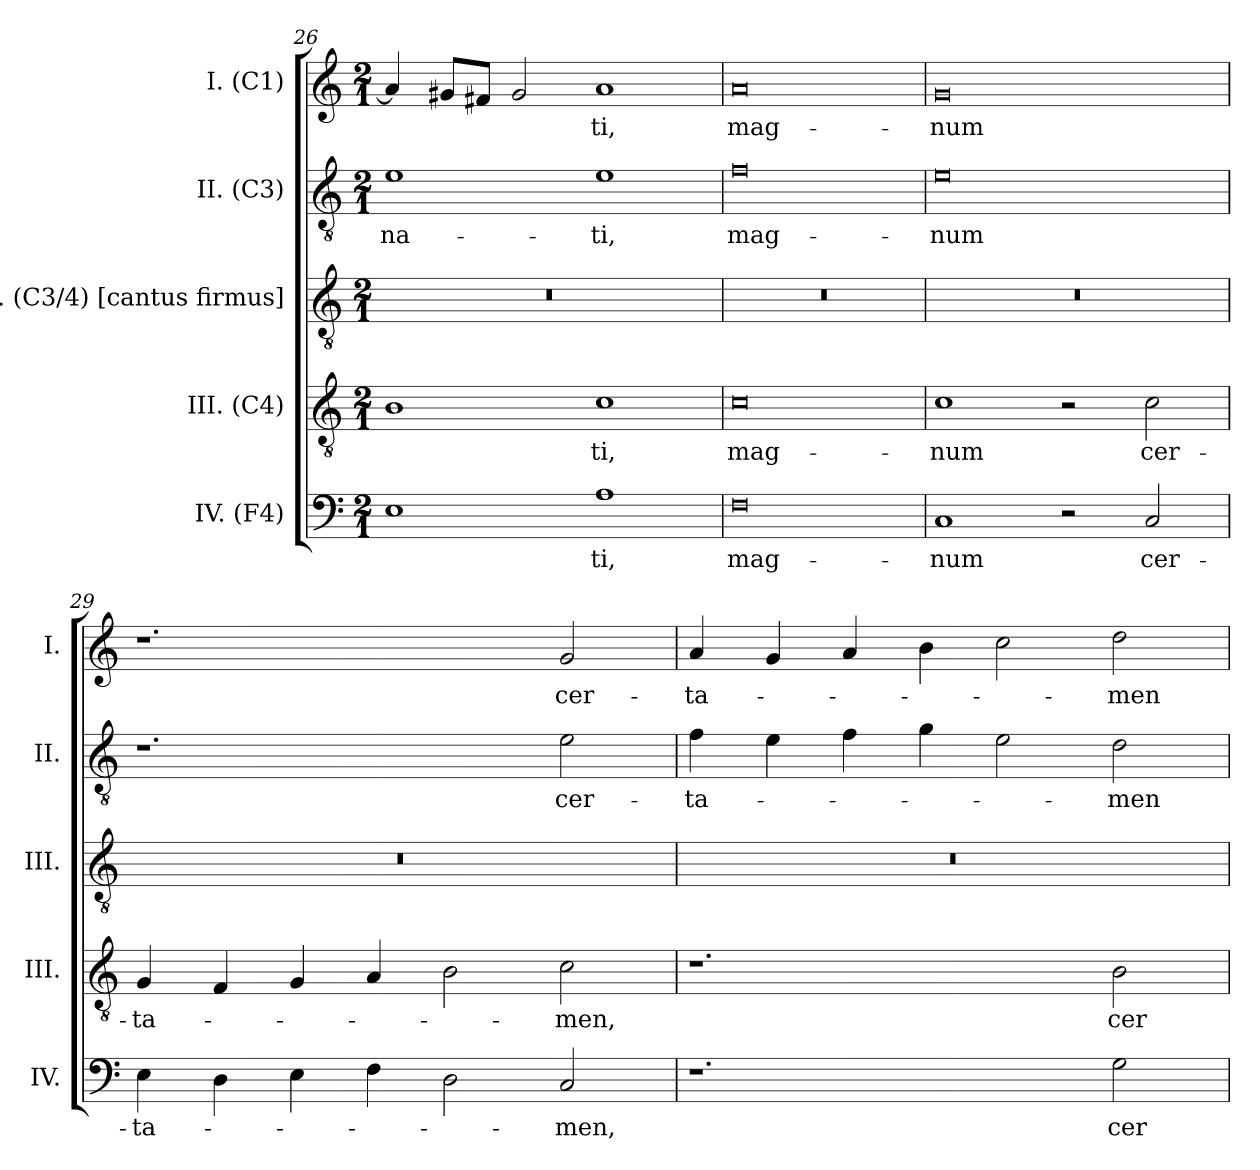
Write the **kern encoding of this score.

**kern	**text	**kern	**text	**kern	**kern	**text	**kern	**text
*part5	*part5	*part4	*part4	*part3	*part2	*part2	*part1	*part1
*staff5	*staff5	*staff4	*staff4	*staff3	*staff2	*staff2	*staff1	*staff1
*I"IV. (F4)	*	*I"III. (C4)	*	*I"III. (C3/4) [cantus firmus]	*I"II. (C3)	*	*I"I. (C1)	*
*I'IV.	*	*I'III.	*	*I'III.	*I'II.	*	*I'I.	*
*clefF4	*	*clefGv2	*	*clefGv2	*clefGv2	*	*clefG2	*
*	*	*ITrd7c12	*	*ITrd7c12	*	*	*	*
*k[]	*	*k[]	*	*k[]	*k[]	*	*k[]	*
*C:	*	*C:	*	*C:	*C:	*	*C:	*
*M2/1	*	*M2/1	*	*M2/1	*M2/1	*	*M2/1	*
=26	=26	=26	=26	=26	=26	=26	=26	=26
!	!	!	!	!LO:N:vis=1	!	!	!	!
!	!	!	!	!	!	!LO:LY:b:color=#000000	!	!
1Ei	.	1BBi	.	0r	1ei	-na-	4ai/]	.
.	.	.	.	.	.	.	8g#Xi/L	.
.	.	.	.	.	.	.	8f#i/J	.
.	.	.	.	.	.	.	2g#i/	.
!	!LO:LY:b:color=#000000	!	!	!	!	!	!	!
!	!	!	!LO:LY:b:color=#000000	!	!	!	!	!
!	!	!	!	!	!	!LO:LY:b:color=#000000	!	!
!	!	!	!	!	!	!	!	!LO:LY:b:color=#000000
1Ai	-ti,	1Ci	-ti,	.	1ei	-ti,	1ai	-ti,
=27	=27	=27	=27	=27	=27	=27	=27	=27
!	!LO:LY:b:color=#000000	!	!	!	!	!	!	!
!	!	!	!LO:LY:b:color=#000000	!LO:N:vis=1	!	!	!	!
!	!	!	!	!	!	!LO:LY:b:color=#000000	!	!
!	!	!	!	!	!	!	!	!LO:LY:b:color=#000000
0Fi	mag-	0Ci	mag-	0r	0fi	mag-	0ai	mag-
=28	=28	=28	=28	=28	=28	=28	=28	=28
!	!LO:LY:b:color=#000000	!	!	!	!	!	!	!
!	!	!	!LO:LY:b:color=#000000	!LO:N:vis=1	!	!	!	!
!	!	!	!	!	!	!LO:LY:b:color=#000000	!	!
!	!	!	!	!	!	!	!	!LO:LY:b:color=#000000
1Ci	-num	1Ci	-num	0r	0ei	-num	0gi	-num
2r	.	2r	.	.	.	.	.	.
!	!LO:LY:b:color=#000000	!	!	!	!	!	!	!
!	!	!	!LO:LY:b:color=#000000	!	!	!	!	!
2Ci/	cer-	2Ci\	cer-	.	.	.	.	.
=29	=29	=29	=29	=29	=29	=29	=29	=29
!	!LO:LY:b:color=#000000	!	!	!	!	!	!	!
!	!	!	!LO:LY:b:color=#000000	!LO:N:vis=1	!	!	!	!
4Ei\	-ta-	4GGi/	-ta-	0r	1.r	.	1.r	.
4Di\	.	4FFi/	.	.	.	.	.	.
4Ei\	.	4GGi/	.	.	.	.	.	.
4Fi\	.	4AAi/	.	.	.	.	.	.
2Di\	.	2BBi\	.	.	.	.	.	.
!	!LO:LY:b:color=#000000	!	!	!	!	!	!	!
!	!	!	!LO:LY:b:color=#000000	!	!	!	!	!
!	!	!	!	!	!	!LO:LY:b:color=#000000	!	!
!	!	!	!	!	!	!	!	!LO:LY:b:color=#000000
2Ci/	-men,	2Ci\	-men,	.	2ei\	cer-	2gi/	cer-
!!LO:PB:g=z
=30	=30	=30	=30	=30	=30	=30	=30	=30
!	!	!	!	!LO:N:vis=1	!	!	!	!
!	!	!	!	!	!	!LO:LY:b:color=#000000	!	!
!	!	!	!	!	!	!	!	!LO:LY:b:color=#000000
1.r	.	1.r	.	0r	4fi\	-ta-	4ai/	-ta-
.	.	.	.	.	4ei\	.	4gi/	.
.	.	.	.	.	4fi\	.	4ai/	.
.	.	.	.	.	4gi\	.	4bi\	.
.	.	.	.	.	2ei\	.	2cci\	.
!	!LO:LY:b:color=#000000	!	!	!	!	!	!	!
!	!	!	!LO:LY:b:color=#000000	!	!	!	!	!
!	!	!	!	!	!	!LO:LY:b:color=#000000	!	!
!	!	!	!	!	!	!	!	!LO:LY:b:color=#000000
2Gi\	cer-	2BBi\	cer-	.	2di\	-men	2ddi\	-men
=	=	=	=	=	=	=	=	=
*-	*-	*-	*-	*-	*-	*-	*-	*-
